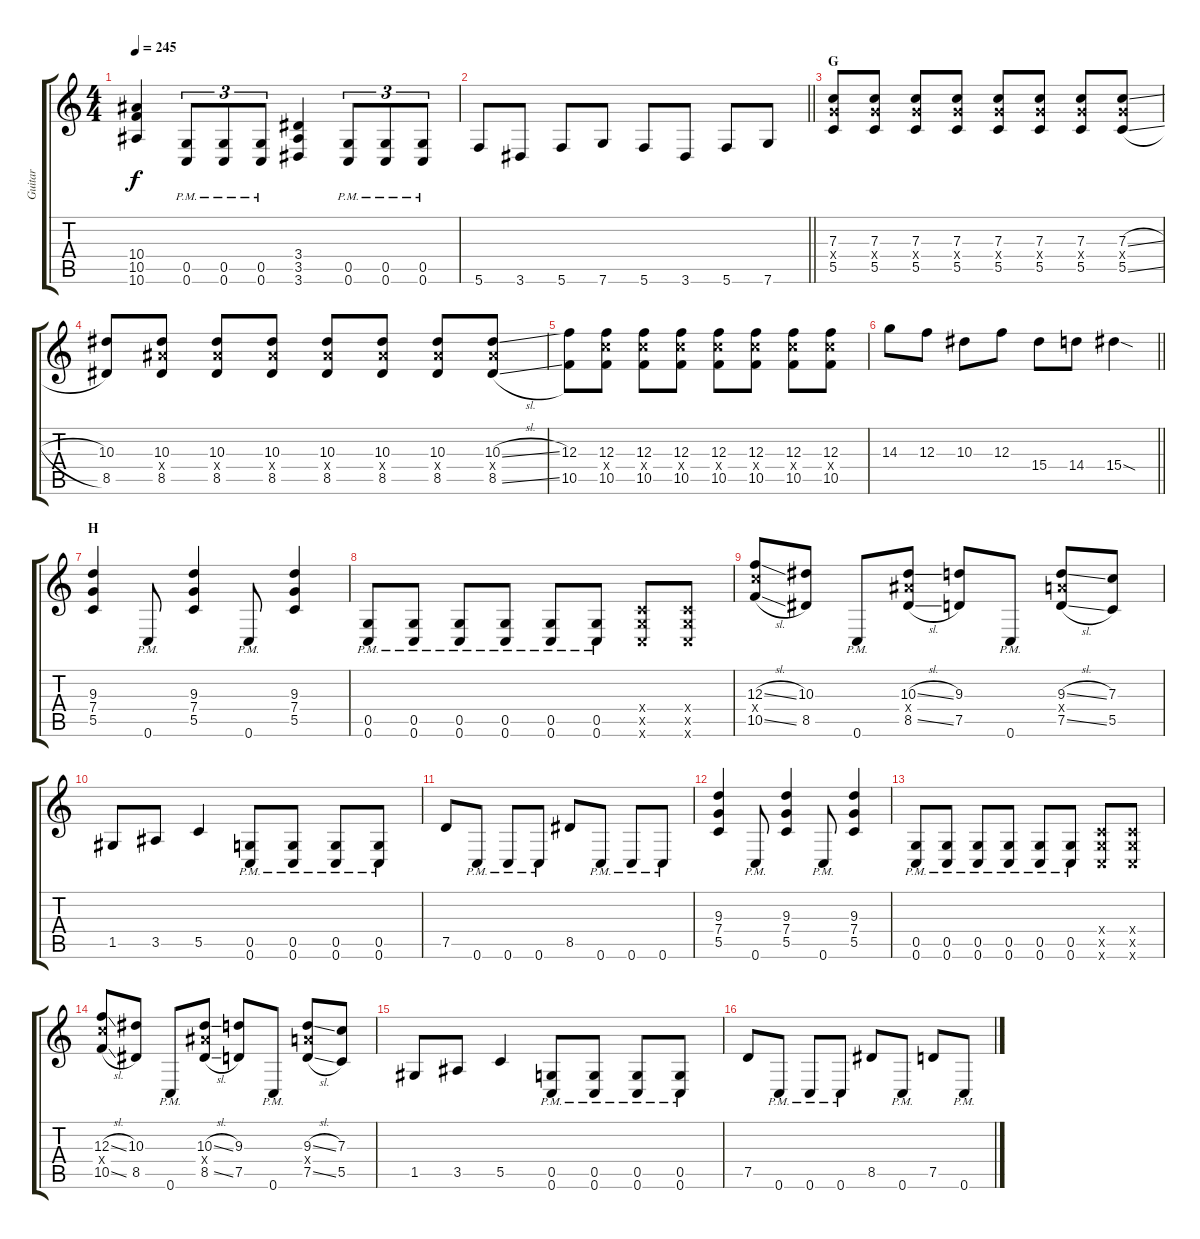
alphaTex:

\track ("Guitar" "Guitar") {instrument distortionguitar}
\staff {score tabs}
\tuning (D4 A3 F3 C3 G2 C2) {hide}
\ts (4 4)
\tempo 245
\clef g2
\ks c
(10.4 10.5 10.6).4{dy f} (0.5{pm} 0.6{pm}).8{tu (3 2)} (0.5{pm} 0.6{pm}).8{tu (3 2)} (0.5{pm} 0.6{pm}).8{tu (3 2)} (3.4 3.5 3.6).4 (0.5{pm} 0.6{pm}).8{tu (3 2)} (0.5{pm} 0.6{pm}).8{tu (3 2)} (0.5{pm} 0.6{pm}).8{tu (3 2)} |
\barLineRight lightlight
5.6.8 3.6.8 5.6.8 7.6.8 5.6.8 3.6.8 5.6.8 7.6.8 |
\section ("" "G")
(7.3 7.4{x} 5.5).8 (7.3 7.4{x} 5.5).8 (7.3 7.4{x} 5.5).8 (7.3 7.4{x} 5.5).8 (7.3 7.4{x} 5.5).8 (7.3 7.4{x} 5.5).8 (7.3 7.4{x} 5.5).8 (7.3{sl} 7.4{x} 5.5{sl}).8 |
(10.3 8.5).8 (10.3 10.4{x} 8.5).8 (10.3 10.4{x} 8.5).8 (10.3 10.4{x} 8.5).8 (10.3 10.4{x} 8.5).8 (10.3 10.4{x} 8.5).8 (10.3 10.4{x} 8.5).8 (10.3{sl} 10.4{x} 8.5{sl}).8 |
(12.3 10.5).8 (12.3 12.4{x} 10.5).8 (12.3 12.4{x} 10.5).8 (12.3 12.4{x} 10.5).8 (12.3 12.4{x} 10.5).8 (12.3 12.4{x} 10.5).8 (12.3 12.4{x} 10.5).8 (12.3 12.4{x} 10.5).8 |
\barLineRight lightlight
14.3.8 12.3.8 10.3.8 12.3.8 15.4.8 14.4.8 15.4{sod}.4 |
\section ("" "H")
(9.3 7.4 5.5).4 0.6{pm}.8 (9.3 7.4 5.5).4 0.6{pm}.8 (9.3 7.4 5.5).4 |
(0.5{pm} 0.6{pm}).8 (0.5{pm} 0.6{pm}).8 (0.5{pm} 0.6{pm}).8 (0.5{pm} 0.6{pm}).8 (0.5{pm} 0.6{pm}).8 (0.5{pm} 0.6{pm}).8 (0.4{x} 0.5{x} 0.6{x}).8 (0.4{x} 0.5{x} 0.6{x}).8 |
(12.3{sl} 12.4{x} 10.5{sl}).8 (10.3 8.5).8 0.6{pm}.8 (10.3{sl} 10.4{x} 8.5{sl}).8 (9.3 7.5).8 0.6{pm}.8 (9.3{sl} 9.4{x} 7.5{sl}).8 (7.3 5.5).8 |
1.5.8 3.5.8 5.5.4 (0.5{pm} 0.6{pm}).8 (0.5{pm} 0.6{pm}).8 (0.5{pm} 0.6{pm}).8 (0.5{pm} 0.6{pm}).8 |
7.5.8 0.6{pm}.8 0.6{pm}.8 0.6{pm}.8 8.5.8 0.6{pm}.8 0.6{pm}.8 0.6{pm}.8 |
(9.3 7.4 5.5).4 0.6{pm}.8 (9.3 7.4 5.5).4 0.6{pm}.8 (9.3 7.4 5.5).4 |
(0.5{pm} 0.6{pm}).8 (0.5{pm} 0.6{pm}).8 (0.5{pm} 0.6{pm}).8 (0.5{pm} 0.6{pm}).8 (0.5{pm} 0.6{pm}).8 (0.5{pm} 0.6{pm}).8 (0.4{x} 0.5{x} 0.6{x}).8 (0.4{x} 0.5{x} 0.6{x}).8 |
(12.3{sl} 12.4{x} 10.5{sl}).8 (10.3 8.5).8 0.6{pm}.8 (10.3{sl} 10.4{x} 8.5{sl}).8 (9.3 7.5).8 0.6{pm}.8 (9.3{sl} 9.4{x} 7.5{sl}).8 (7.3 5.5).8 |
1.5.8 3.5.8 5.5.4 (0.5{pm} 0.6{pm}).8 (0.5{pm} 0.6{pm}).8 (0.5{pm} 0.6{pm}).8 (0.5{pm} 0.6{pm}).8 |
7.5.8 0.6{pm}.8 0.6{pm}.8 0.6{pm}.8 8.5.8 0.6{pm}.8 7.5.8 0.6{pm}.8
